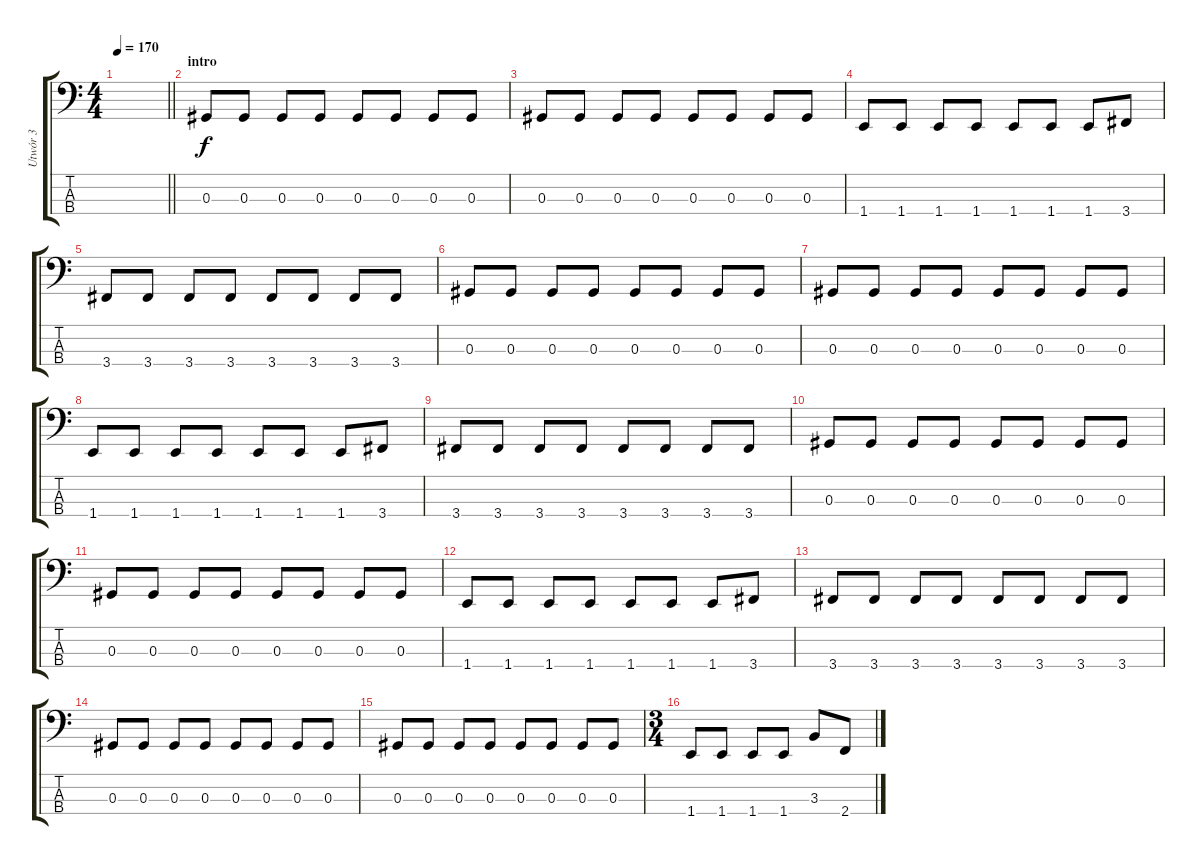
\track ("Utwór 3" "Utwór 3") {instrument electricbassfinger}
\staff {score tabs}
\tuning (Gb2 Db2 Ab1 Eb1) {hide}
\ts (4 4)
\tempo 170
\clef f4
\barLineRight lightlight
\ks c
|
\section ("" "intro")
0.3.8 0.3.8 0.3.8 0.3.8 0.3.8 0.3.8 0.3.8 0.3.8 |
0.3.8 0.3.8 0.3.8 0.3.8 0.3.8 0.3.8 0.3.8 0.3.8 |
1.4.8 1.4.8 1.4.8 1.4.8 1.4.8 1.4.8 1.4.8 3.4.8 |
3.4.8 3.4.8 3.4.8 3.4.8 3.4.8 3.4.8 3.4.8 3.4.8 |
0.3.8 0.3.8 0.3.8 0.3.8 0.3.8 0.3.8 0.3.8 0.3.8 |
0.3.8 0.3.8 0.3.8 0.3.8 0.3.8 0.3.8 0.3.8 0.3.8 |
1.4.8 1.4.8 1.4.8 1.4.8 1.4.8 1.4.8 1.4.8 3.4.8 |
3.4.8 3.4.8 3.4.8 3.4.8 3.4.8 3.4.8 3.4.8 3.4.8 |
0.3.8 0.3.8 0.3.8 0.3.8 0.3.8 0.3.8 0.3.8 0.3.8 |
0.3.8 0.3.8 0.3.8 0.3.8 0.3.8 0.3.8 0.3.8 0.3.8 |
1.4.8 1.4.8 1.4.8 1.4.8 1.4.8 1.4.8 1.4.8 3.4.8 |
3.4.8 3.4.8 3.4.8 3.4.8 3.4.8 3.4.8 3.4.8 3.4.8 |
0.3.8 0.3.8 0.3.8 0.3.8 0.3.8 0.3.8 0.3.8 0.3.8 |
0.3.8 0.3.8 0.3.8 0.3.8 0.3.8 0.3.8 0.3.8 0.3.8 |
\ts (3 4)
1.4.8 1.4.8 1.4.8 1.4.8 3.3.8 2.4.8
